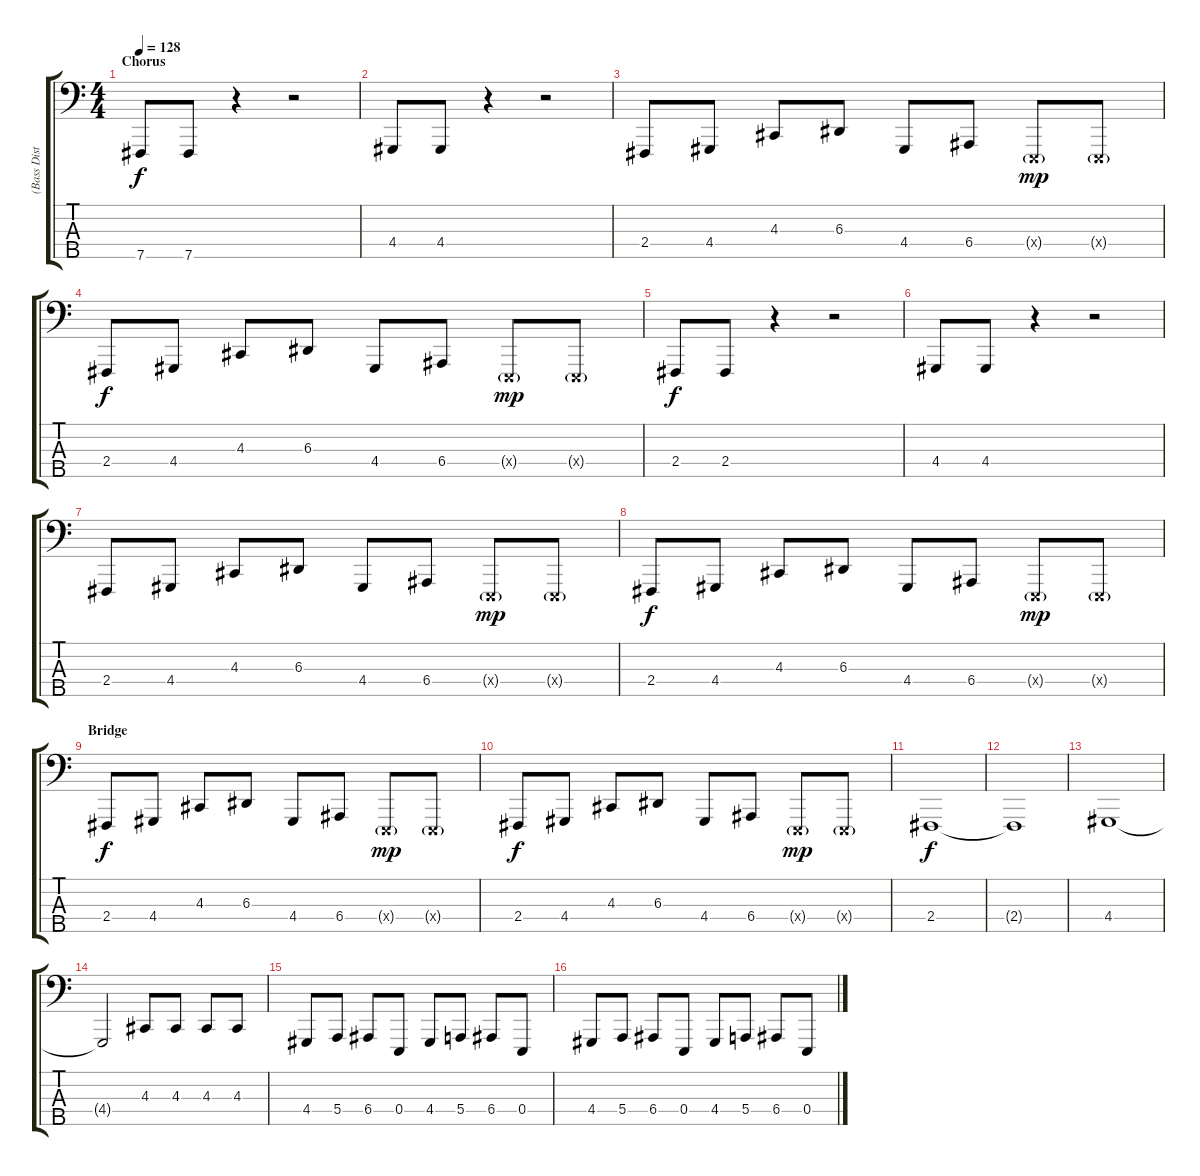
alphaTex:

\track ("(Bass Disto / Easier way to play)" "(Bass Dist") {instrument lead8bassandlead}
\staff {score tabs}
\tuning (G2 D2 A1 E1 B0) {hide}
\ts (4 4)
\section ("" "Chorus")
\tempo 128
\clef f4
\ks c
7.5.8{dy f} 7.5.8 r.4 r.2 |
4.4.8 4.4.8 r.4 r.2 |
2.4.8 4.4.8 4.3.8 6.3.8 4.4.8 6.4.8 0.4{g x}.8{dy mp} 0.4{g x}.8 |
2.4.8{dy f} 4.4.8 4.3.8 6.3.8 4.4.8 6.4.8 0.4{g x}.8{dy mp} 0.4{g x}.8 |
2.4.8{dy f} 2.4.8 r.4 r.2 |
4.4.8 4.4.8 r.4 r.2 |
2.4.8 4.4.8 4.3.8 6.3.8 4.4.8 6.4.8 0.4{g x}.8{dy mp} 0.4{g x}.8 |
2.4.8{dy f} 4.4.8 4.3.8 6.3.8 4.4.8 6.4.8 0.4{g x}.8{dy mp} 0.4{g x}.8 |
\section ("" "Bridge")
2.4.8{dy f} 4.4.8 4.3.8 6.3.8 4.4.8 6.4.8 0.4{g x}.8{dy mp} 0.4{g x}.8 |
2.4.8{dy f} 4.4.8 4.3.8 6.3.8 4.4.8 6.4.8 0.4{g x}.8{dy mp} 0.4{g x}.8 |
2.4.1{dy f} |
2.4{t}.1 |
4.4.1 |
4.4{t}.2 4.3.8 4.3.8 4.3.8 4.3.8 |
4.4.8 5.4.8 6.4.8 0.4.8 4.4.8 5.4.8 6.4.8 0.4.8 |
4.4.8 5.4.8 6.4.8 0.4.8 4.4.8 5.4.8 6.4.8 0.4.8
